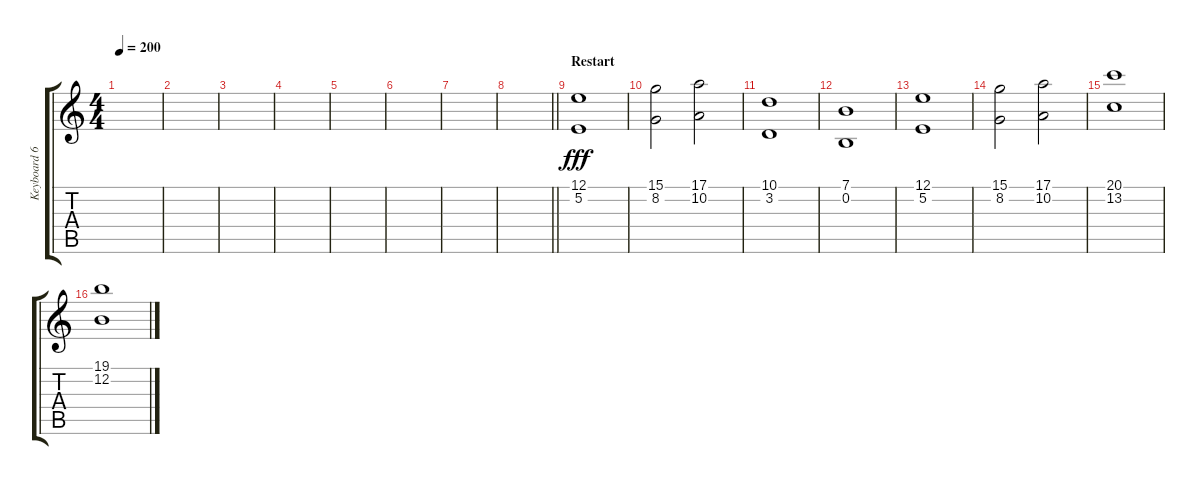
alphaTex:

\track ("Keyboard 6" "Keyboard 6") {instrument lead3calliope}
\staff {score tabs}
\tuning (E4 B3 G3 D3 A2 E2) {hide}
\ts (4 4)
\tempo 200
\clef g2
\ks c
|
|
|
|
|
|
|
\barLineRight lightlight
|
\section ("" "Restart")
(12.1 5.2).1{dy fff volume 13 instrument vibraphone} |
(15.1 8.2).2 (17.1 10.2).2 |
(10.1 3.2).1 |
(7.1 0.2).1 |
(12.1 5.2).1 |
(15.1 8.2).2 (17.1 10.2).2 |
(20.1 13.2).1 |
(19.1 12.2).1
